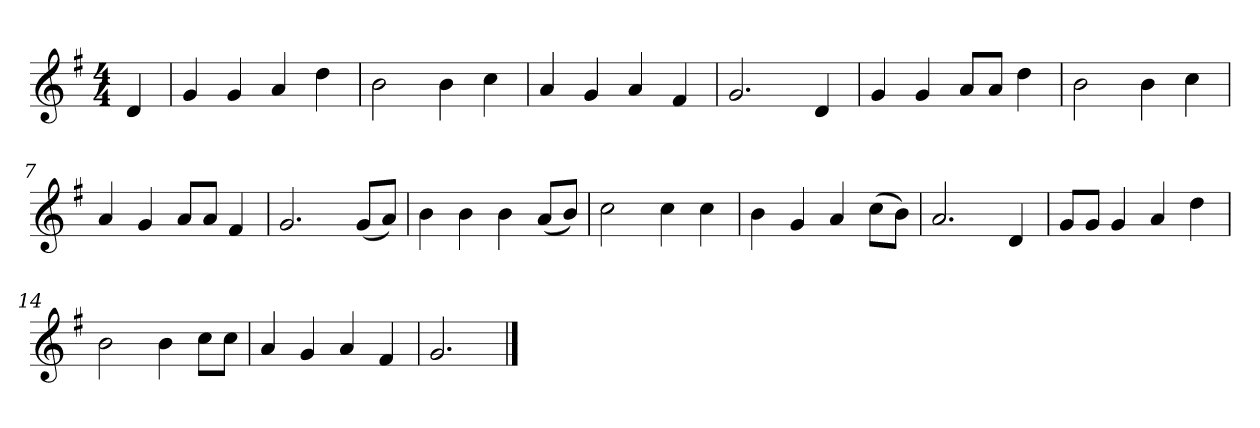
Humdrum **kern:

**kern
*part1
*staff1
*k[f#]
*M4/4
*MM120
=
4d
=1
4g
4g
4a
4dd
=2
2b
4b
4cc
=3
4a
4g
4a
4f#
=4
2.g
4d
=5
4g
4g
8aL
8aJ
4dd
=6
2b
4b
4cc
=7
4a
4g
8aL
8aJ
4f#
=8
2.g
(8gL
8aJ)
=9
4b
4b
4b
(8aL
8bJ)
=10
2cc
4cc
4cc
=11
4b
4g
4a
(8ccL
8bJ)
=12
2.a
4d
=13
8gL
8gJ
4g
4a
4dd
=14
2b
4b
8ccL
8ccJ
=15
4a
4g
4a
4f#
=16
2.g
==
*-
